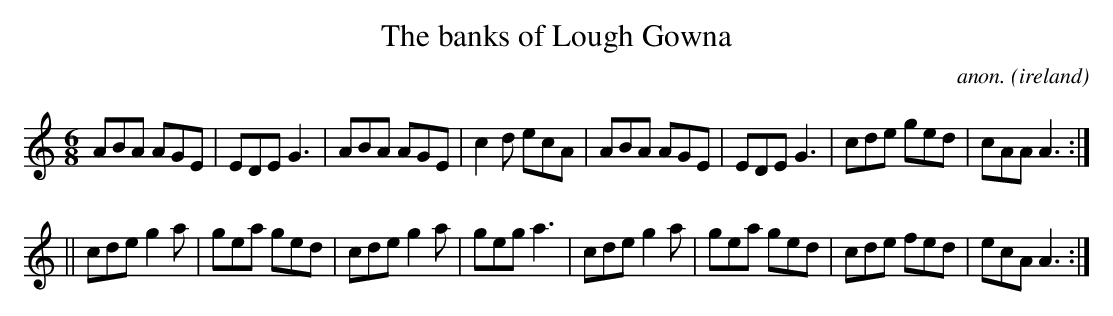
X:1
T:The banks of Lough Gowna
O:ireland
C:anon.
M:6/8
L:1/8
K:Am
ABA AGE|EDE G3|ABA AGE|c2d ecA|ABA AGE|EDE G3|cde ged|cAA A3:|
||cde g2a|gea ged|cde g2a|geg a3|cde g2a|gea ged|cde fed|ecA A3:|
